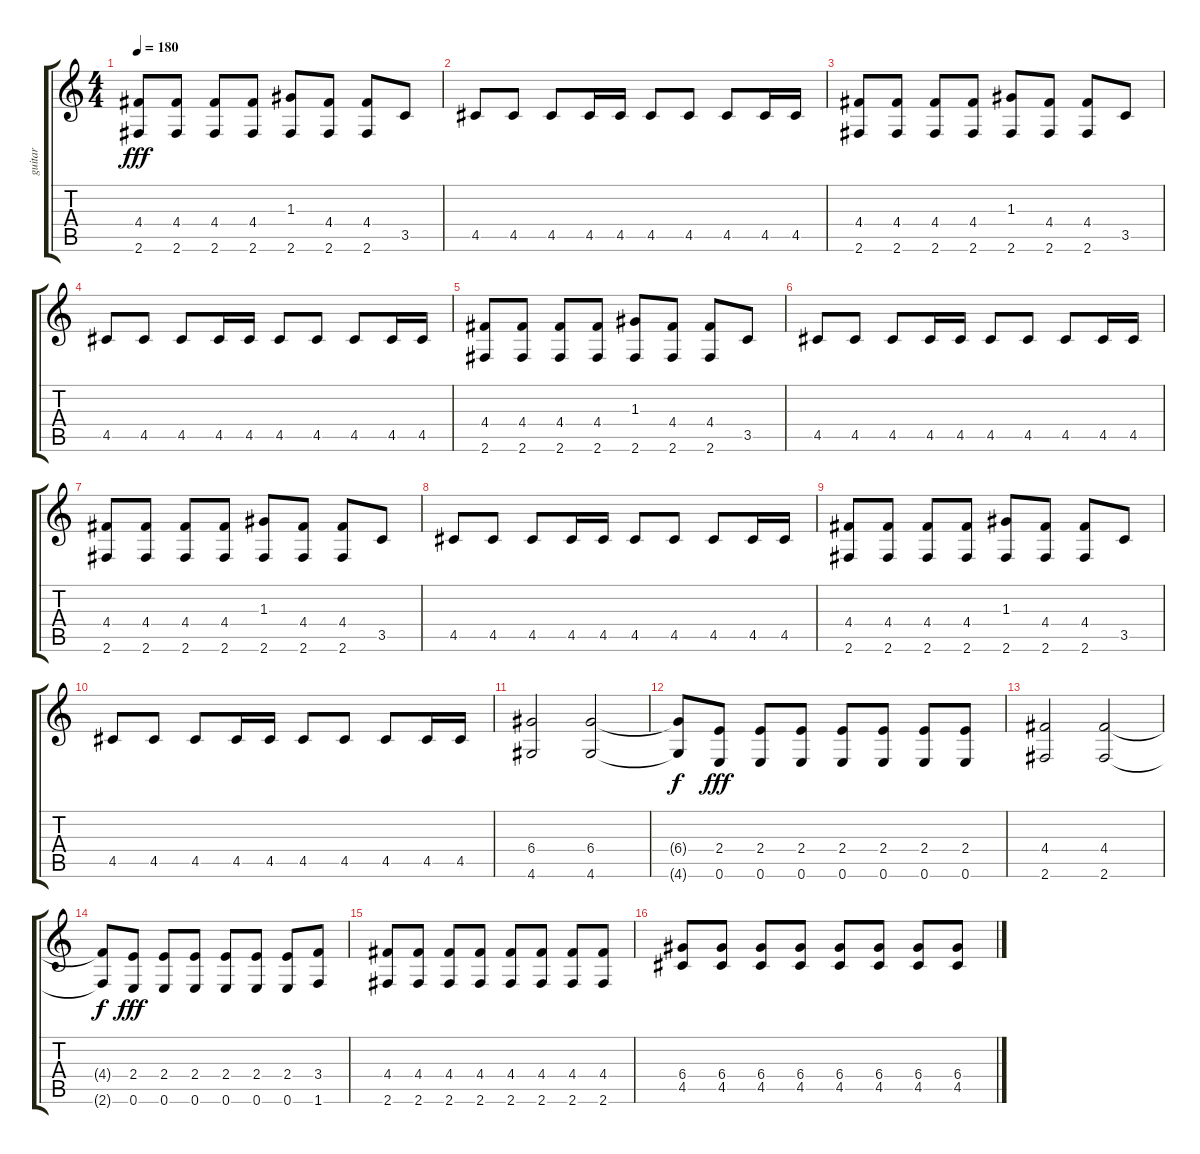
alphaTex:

\track ("guitar" "guitar") {instrument overdrivenguitar}
\staff {score tabs}
\tuning (E4 B3 G3 D3 A2 E2) {hide}
\ts (4 4)
\tempo 180
\clef g2
\ks c
(4.4 2.6).8{dy fff} (4.4 2.6).8 (4.4 2.6).8 (4.4 2.6).8 (1.3 2.6).8 (4.4 2.6).8 (4.4 2.6).8 3.5.8 |
4.5.8 4.5.8 4.5.8 4.5.16 4.5.16 4.5.8 4.5.8 4.5.8 4.5.16 4.5.16 |
(4.4 2.6).8 (4.4 2.6).8 (4.4 2.6).8 (4.4 2.6).8 (1.3 2.6).8 (4.4 2.6).8 (4.4 2.6).8 3.5.8 |
4.5.8 4.5.8 4.5.8 4.5.16 4.5.16 4.5.8 4.5.8 4.5.8 4.5.16 4.5.16 |
(4.4 2.6).8 (4.4 2.6).8 (4.4 2.6).8 (4.4 2.6).8 (1.3 2.6).8 (4.4 2.6).8 (4.4 2.6).8 3.5.8 |
4.5.8 4.5.8 4.5.8 4.5.16 4.5.16 4.5.8 4.5.8 4.5.8 4.5.16 4.5.16 |
(4.4 2.6).8 (4.4 2.6).8 (4.4 2.6).8 (4.4 2.6).8 (1.3 2.6).8 (4.4 2.6).8 (4.4 2.6).8 3.5.8 |
4.5.8 4.5.8 4.5.8 4.5.16 4.5.16 4.5.8 4.5.8 4.5.8 4.5.16 4.5.16 |
(4.4 2.6).8 (4.4 2.6).8 (4.4 2.6).8 (4.4 2.6).8 (1.3 2.6).8 (4.4 2.6).8 (4.4 2.6).8 3.5.8 |
4.5.8 4.5.8 4.5.8 4.5.16 4.5.16 4.5.8 4.5.8 4.5.8 4.5.16 4.5.16 |
(6.4 4.6).2 (6.4 4.6).2 |
(6.4{t} 4.6{t}).8{dy f} (2.4 0.6).8{dy fff} (2.4 0.6).8 (2.4 0.6).8 (2.4 0.6).8 (2.4 0.6).8 (2.4 0.6).8 (2.4 0.6).8 |
(4.4 2.6).2 (4.4 2.6).2 |
(4.4{t} 2.6{t}).8{dy f} (2.4 0.6).8{dy fff} (2.4 0.6).8 (2.4 0.6).8 (2.4 0.6).8 (2.4 0.6).8 (2.4 0.6).8 (3.4 1.6).8 |
(4.4 2.6).8 (4.4 2.6).8 (4.4 2.6).8 (4.4 2.6).8 (4.4 2.6).8 (4.4 2.6).8 (4.4 2.6).8 (4.4 2.6).8 |
(6.4 4.5).8 (6.4 4.5).8 (6.4 4.5).8 (6.4 4.5).8 (6.4 4.5).8 (6.4 4.5).8 (6.4 4.5).8 (6.4 4.5).8
